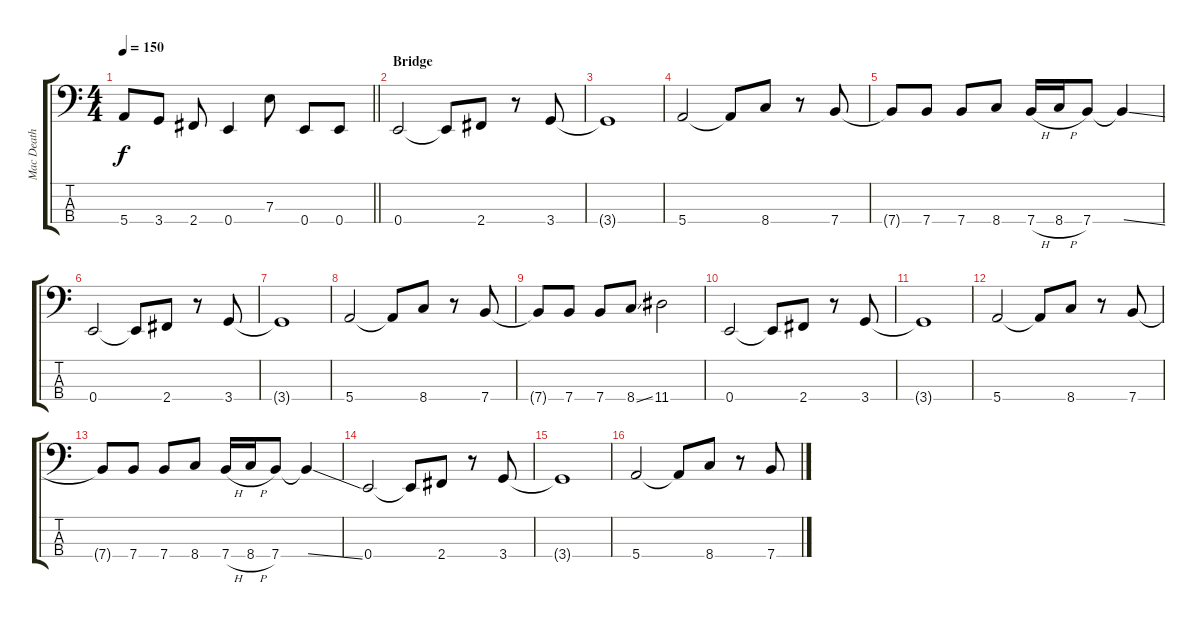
\track ("Mac Death" "Mac Death") {instrument electricbasspick}
\staff {score tabs}
\tuning (G2 D2 A1 E1) {hide}
\ts (4 4)
\tempo 150
\clef f4
\barLineRight lightlight
\ks c
5.4.8{dy f} 3.4.8 2.4.8 0.4.4 7.3.8 0.4.8 0.4.8 |
\section ("" "Bridge")
0.4.2 0.4{t}.8 2.4.8 r.8 3.4.8 |
3.4{t}.1 |
5.4.2 5.4{t}.8 8.4.8 r.8 7.4.8 |
7.4{t}.8 7.4.8 7.4.8 8.4.8 7.4{h}.16 8.4{h}.16 7.4.8 7.4{ss t}.4 |
0.4.2 0.4{t}.8 2.4.8 r.8 3.4.8 |
3.4{t}.1 |
5.4.2 5.4{t}.8 8.4.8 r.8 7.4.8 |
7.4{t}.8 7.4.8 7.4.8 8.4{ss}.8 11.4.2 |
0.4.2 0.4{t}.8 2.4.8 r.8 3.4.8 |
3.4{t}.1 |
5.4.2 5.4{t}.8 8.4.8 r.8 7.4.8 |
7.4{t}.8 7.4.8 7.4.8 8.4.8 7.4{h}.16 8.4{h}.16 7.4.8 7.4{ss t}.4 |
0.4.2 0.4{t}.8 2.4.8 r.8 3.4.8 |
3.4{t}.1 |
5.4.2 5.4{t}.8 8.4.8 r.8 7.4.8
